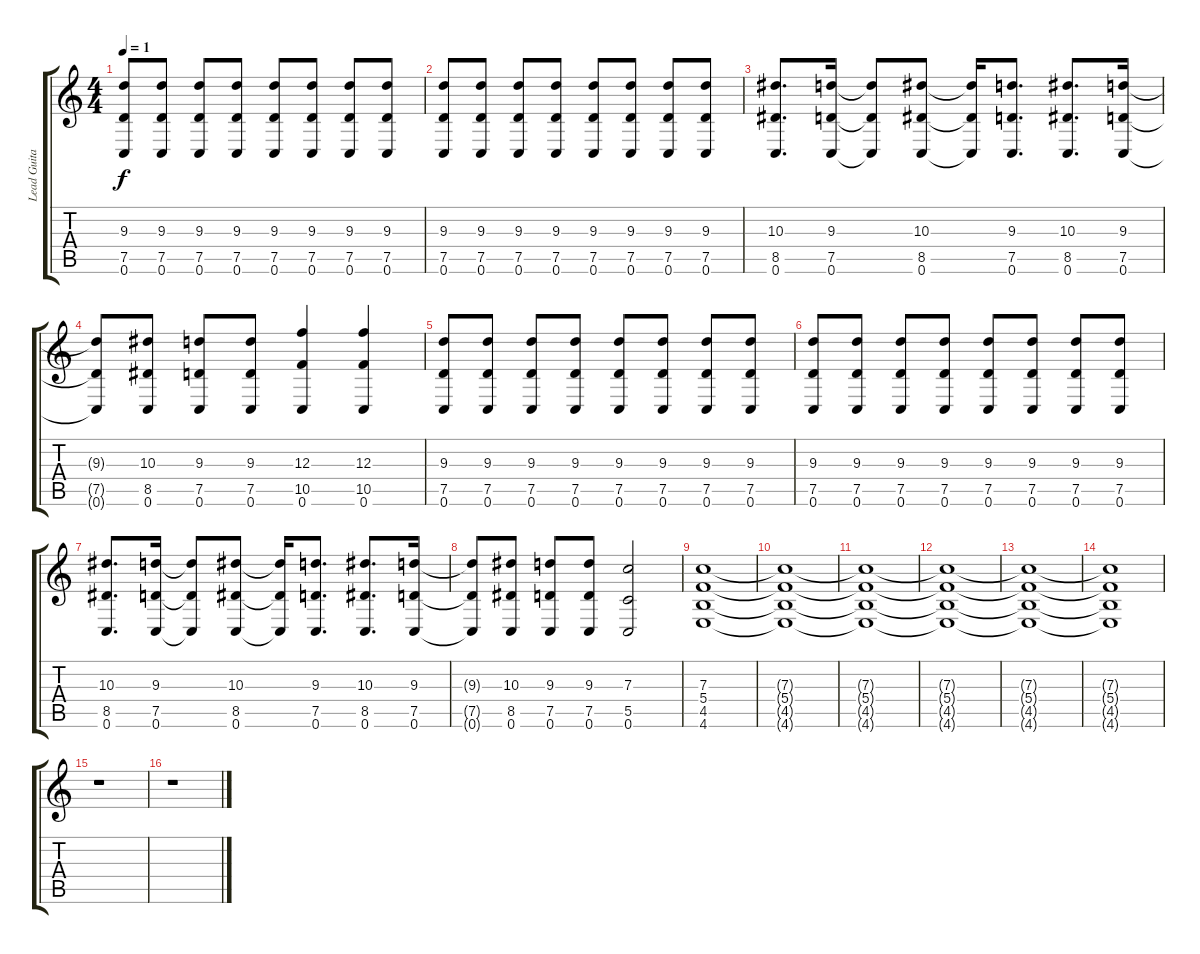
\track ("Lead Guitar" "Lead Guita") {instrument overdrivenguitar}
\staff {score tabs}
\tuning (D4 A3 F3 C3 G2 C2) {hide}
\ts (4 4)
\tempo 1
\clef g2
\ks c
(9.3 7.5 0.6).8{dy f} (9.3 7.5 0.6).8 (9.3 7.5 0.6).8 (9.3 7.5 0.6).8 (9.3 7.5 0.6).8 (9.3 7.5 0.6).8 (9.3 7.5 0.6).8 (9.3 7.5 0.6).8 |
(9.3 7.5 0.6).8 (9.3 7.5 0.6).8 (9.3 7.5 0.6).8 (9.3 7.5 0.6).8 (9.3 7.5 0.6).8 (9.3 7.5 0.6).8 (9.3 7.5 0.6).8 (9.3 7.5 0.6).8 |
(10.3 8.5 0.6).8{d} (9.3 7.5 0.6).16 (9.3{t} 7.5{t} 0.6{t}).8 (10.3 8.5 0.6).8 (10.3{t} 8.5{t} 0.6{t}).16 (9.3 7.5 0.6).8{d} (10.3 8.5 0.6).8{d} (9.3 7.5 0.6).16 |
(9.3{t} 7.5{t} 0.6{t}).8 (10.3 8.5 0.6).8 (9.3 7.5 0.6).8 (9.3 7.5 0.6).8 (12.3 10.5 0.6).4 (12.3 10.5 0.6).4 |
(9.3 7.5 0.6).8 (9.3 7.5 0.6).8 (9.3 7.5 0.6).8 (9.3 7.5 0.6).8 (9.3 7.5 0.6).8 (9.3 7.5 0.6).8 (9.3 7.5 0.6).8 (9.3 7.5 0.6).8 |
(9.3 7.5 0.6).8 (9.3 7.5 0.6).8 (9.3 7.5 0.6).8 (9.3 7.5 0.6).8 (9.3 7.5 0.6).8 (9.3 7.5 0.6).8 (9.3 7.5 0.6).8 (9.3 7.5 0.6).8 |
(10.3 8.5 0.6).8{d} (9.3 7.5 0.6).16 (9.3{t} 7.5{t} 0.6{t}).8 (10.3 8.5 0.6).8 (10.3{t} 8.5{t} 0.6{t}).16 (9.3 7.5 0.6).8{d} (10.3 8.5 0.6).8{d} (9.3 7.5 0.6).16 |
(9.3{t} 7.5{t} 0.6{t}).8 (10.3 8.5 0.6).8 (9.3 7.5 0.6).8 (9.3 7.5 0.6).8 (7.3 5.5 0.6).2 |
(7.3 5.4 4.5 4.6).1 |
(7.3{t} 5.4{t} 4.5{t} 4.6{t}).1 |
(7.3{t} 5.4{t} 4.5{t} 4.6{t}).1 |
(7.3{t} 5.4{t} 4.5{t} 4.6{t}).1 |
(7.3{t} 5.4{t} 4.5{t} 4.6{t}).1 |
(7.3{t} 5.4{t} 4.5{t} 4.6{t}).1 |
r.1 |
r.1
